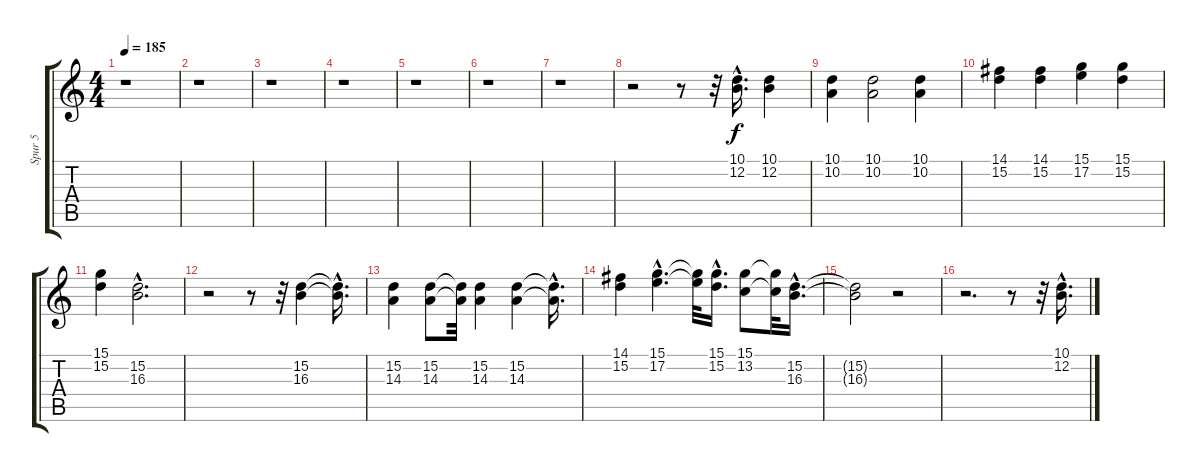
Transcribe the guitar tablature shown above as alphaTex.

\track ("Spur 5" "Spur 5") {instrument lead6voice}
\staff {score tabs}
\tuning (E4 B3 G3 D3 A2 E2) {hide}
\ts (4 4)
\tempo 185
\clef g2
\ks c
r.1{dy f} |
r.1 |
r.1 |
r.1 |
r.1 |
r.1 |
r.1 |
r.2 r.8 r.32 (10.1{hac} 12.2{hac}).16{d} (10.1 12.2).4 |
(10.1 10.2).4 (10.1 10.2).2 (10.1 10.2).4 |
(14.1 15.2).4 (14.1 15.2).4 (15.1 17.2).4 (15.1 15.2).4 |
(15.1 15.2).4 (15.2{hac} 16.3{hac}).2{d} |
r.2 r.8 r.32 (15.2 16.3).4 (15.2{hac t} 16.3{hac t}).16{d} |
(15.2 14.3).4 (15.2 14.3).8 (15.2{t} 14.3{t}).32 (15.2 14.3).4 (15.2 14.3).4 (15.2{hac t} 14.3{hac t}).16{d} |
(14.1 15.2).4 (15.1{hac} 17.2{hac}).4{d} (15.1{t} 17.2{t}).32 (15.1{hac} 15.2{hac}).16{d} (15.1 13.2).8 (15.1{t} 13.2{t}).32 (15.2{hac} 16.3{hac}).16{d} |
(15.2{t} 16.3{t}).2 r.2 |
r.2{d} r.8 r.32 (10.1{hac} 12.2{hac}).16{d}
